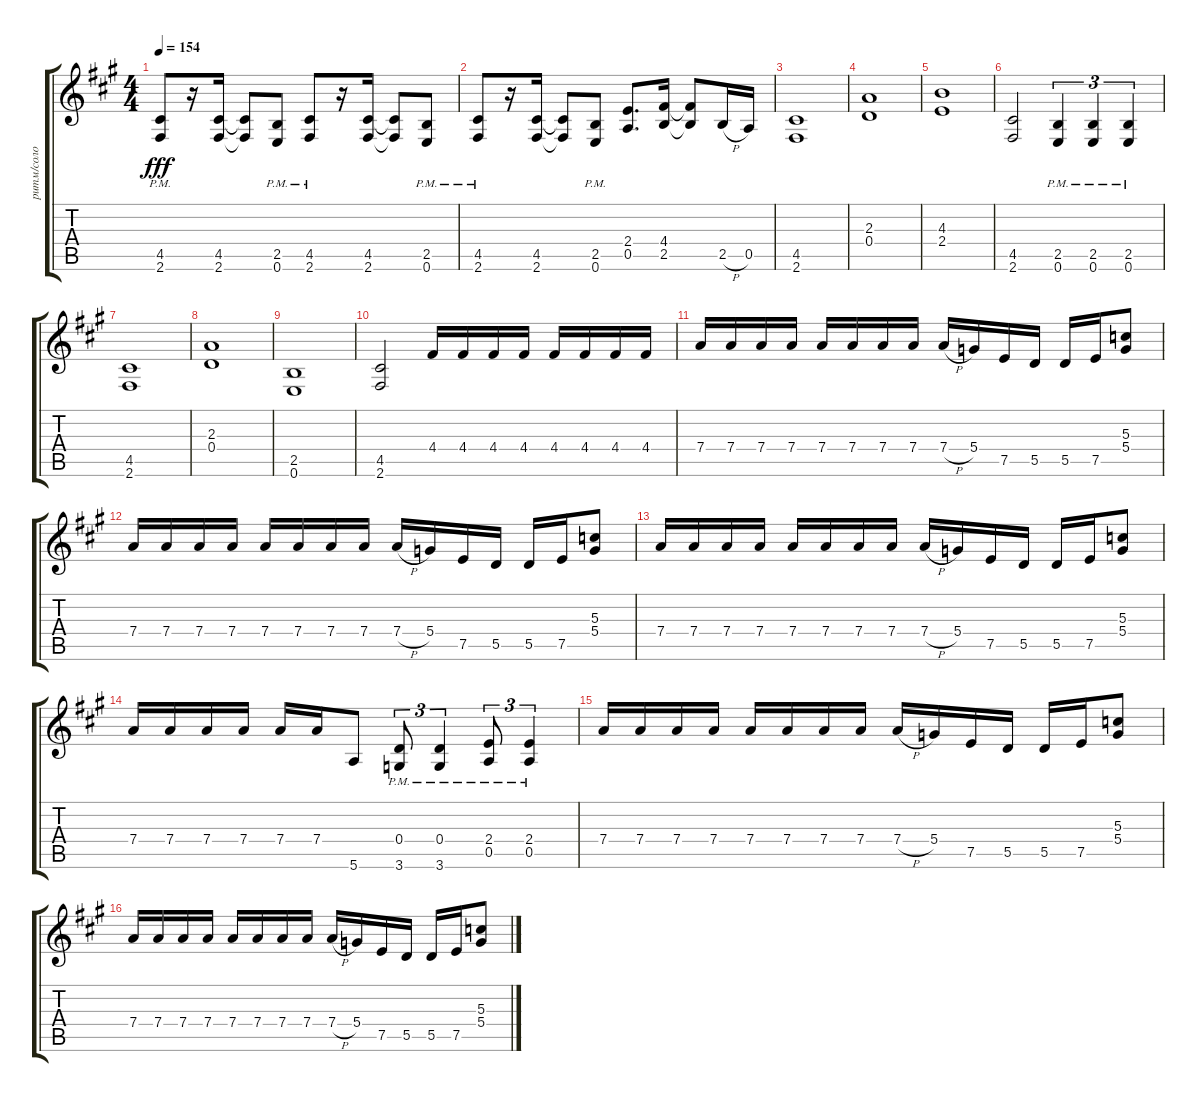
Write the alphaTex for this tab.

\track ("ритм/соло" "ритм/соло") {instrument overdrivenguitar}
\staff {score tabs}
\tuning (E4 B3 G3 D3 A2 E2) {hide}
\ts (4 4)
\tempo 154
\clef g2
\ks f#minor
(4.5{pm} 2.6{pm}).8{dy fff} r.16 (4.5 2.6).16 (4.5{t} 2.6{t}).8 (2.5{pm} 0.6{pm}).8 (4.5{pm} 2.6{pm}).8 r.16 (4.5 2.6).16 (4.5{t} 2.6{t}).8 (2.5{pm} 0.6{pm}).8 |
(4.5{pm} 2.6{pm}).8 r.16 (4.5 2.6).16 (4.5{t} 2.6{t}).8 (2.5{pm} 0.6{pm}).8 (2.4 0.5).8{d} (4.4 2.5).16 (4.4{t} 2.5{t}).8 2.5{h}.16 0.5.16 |
(4.5 2.6).1 |
(2.3 0.4).1 |
(4.3 2.4).1 |
(4.5 2.6).2 (2.5{pm} 0.6{pm}).4{tu (3 2)} (2.5{pm} 0.6{pm}).4{tu (3 2)} (2.5{pm} 0.6{pm}).4{tu (3 2)} |
(4.5 2.6).1 |
(2.3 0.4).1 |
(2.5 0.6).1 |
(4.5 2.6).2 4.4.16 4.4.16 4.4.16 4.4.16 4.4.16 4.4.16 4.4.16 4.4.16 |
7.4.16 7.4.16 7.4.16 7.4.16 7.4.16 7.4.16 7.4.16 7.4.16 7.4{h}.16 5.4.16 7.5.16 5.5.16 5.5.16 7.5.16 (5.3 5.4).8 |
7.4.16 7.4.16 7.4.16 7.4.16 7.4.16 7.4.16 7.4.16 7.4.16 7.4{h}.16 5.4.16 7.5.16 5.5.16 5.5.16 7.5.16 (5.3 5.4).8 |
7.4.16 7.4.16 7.4.16 7.4.16 7.4.16 7.4.16 7.4.16 7.4.16 7.4{h}.16 5.4.16 7.5.16 5.5.16 5.5.16 7.5.16 (5.3 5.4).8 |
7.4.16 7.4.16 7.4.16 7.4.16 7.4.16 7.4.16 5.6.8 (0.4{pm} 3.6{pm}).8{tu (3 2)} (0.4{pm} 3.6{pm}).4{tu (3 2)} (2.4{pm} 0.5{pm}).8{tu (3 2)} (2.4{pm} 0.5{pm}).4{tu (3 2)} |
7.4.16 7.4.16 7.4.16 7.4.16 7.4.16 7.4.16 7.4.16 7.4.16 7.4{h}.16 5.4.16 7.5.16 5.5.16 5.5.16 7.5.16 (5.3 5.4).8 |
7.4.16 7.4.16 7.4.16 7.4.16 7.4.16 7.4.16 7.4.16 7.4.16 7.4{h}.16 5.4.16 7.5.16 5.5.16 5.5.16 7.5.16 (5.3 5.4).8
